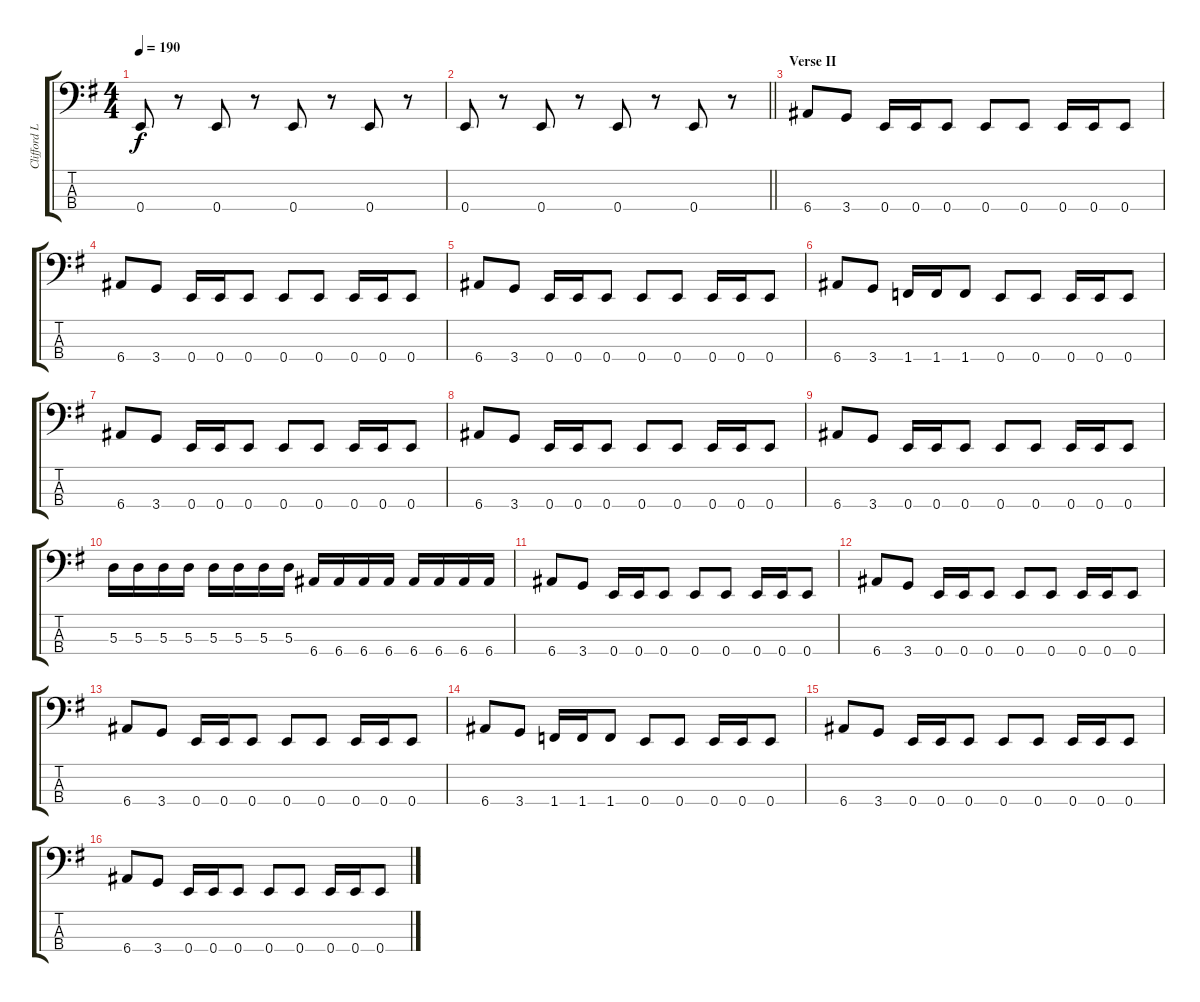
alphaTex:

\track ("Clifford Lee Burton - Bass Guitar" "Clifford L") {instrument electricbassfinger}
\staff {score tabs}
\tuning (G2 D2 A1 E1) {hide}
\ts (4 4)
\tempo 190
\clef f4
\ks eminor
0.4.8{dy f} r.8 0.4.8 r.8 0.4.8 r.8 0.4.8 r.8 |
\barLineRight lightlight
0.4.8 r.8 0.4.8 r.8 0.4.8 r.8 0.4.8 r.8 |
\section ("" "Verse II")
6.4.8 3.4.8 0.4.16 0.4.16 0.4.8 0.4.8 0.4.8 0.4.16 0.4.16 0.4.8 |
6.4.8 3.4.8 0.4.16 0.4.16 0.4.8 0.4.8 0.4.8 0.4.16 0.4.16 0.4.8 |
6.4.8 3.4.8 0.4.16 0.4.16 0.4.8 0.4.8 0.4.8 0.4.16 0.4.16 0.4.8 |
6.4.8 3.4.8 1.4.16 1.4.16 1.4.8 0.4.8 0.4.8 0.4.16 0.4.16 0.4.8 |
6.4.8 3.4.8 0.4.16 0.4.16 0.4.8 0.4.8 0.4.8 0.4.16 0.4.16 0.4.8 |
6.4.8 3.4.8 0.4.16 0.4.16 0.4.8 0.4.8 0.4.8 0.4.16 0.4.16 0.4.8 |
6.4.8 3.4.8 0.4.16 0.4.16 0.4.8 0.4.8 0.4.8 0.4.16 0.4.16 0.4.8 |
5.3.16 5.3.16 5.3.16 5.3.16 5.3.16 5.3.16 5.3.16 5.3.16 6.4.16 6.4.16 6.4.16 6.4.16 6.4.16 6.4.16 6.4.16 6.4.16 |
6.4.8 3.4.8 0.4.16 0.4.16 0.4.8 0.4.8 0.4.8 0.4.16 0.4.16 0.4.8 |
6.4.8 3.4.8 0.4.16 0.4.16 0.4.8 0.4.8 0.4.8 0.4.16 0.4.16 0.4.8 |
6.4.8 3.4.8 0.4.16 0.4.16 0.4.8 0.4.8 0.4.8 0.4.16 0.4.16 0.4.8 |
6.4.8 3.4.8 1.4.16 1.4.16 1.4.8 0.4.8 0.4.8 0.4.16 0.4.16 0.4.8 |
6.4.8 3.4.8 0.4.16 0.4.16 0.4.8 0.4.8 0.4.8 0.4.16 0.4.16 0.4.8 |
6.4.8 3.4.8 0.4.16 0.4.16 0.4.8 0.4.8 0.4.8 0.4.16 0.4.16 0.4.8
